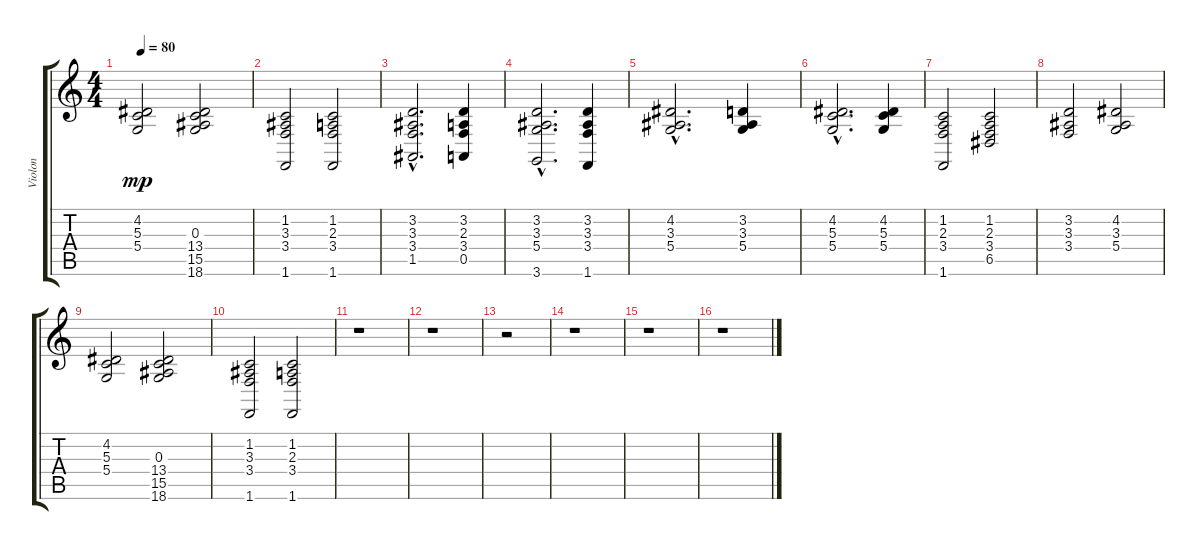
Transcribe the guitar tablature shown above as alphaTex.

\track ("Violon" "Violon") {instrument violin}
\staff {score tabs}
\tuning (E4 B3 G3 D3 A2 E2) {hide}
\ts (4 4)
\tempo 80
\clef g2
\ks c
(4.2 5.3 5.4).2{dy mp} (0.3 13.4 15.5 18.6).2 |
(1.2 3.3 3.4 1.6).2 (1.2 2.3 3.4 1.6).2 |
(3.2{hac} 3.3{hac} 3.4{hac} 1.5{hac}).2{d} (3.2 2.3 3.4 0.5).4 |
(3.2{hac} 3.3{hac} 5.4{hac} 3.6{hac}).2{d} (3.2 3.3 3.4 1.6).4 |
(4.2{hac} 3.3{hac} 5.4{hac}).2{d} (3.2 3.3 5.4).4 |
(4.2{hac} 5.3{hac} 5.4{hac}).2{d} (4.2 5.3 5.4).4 |
(1.2 2.3 3.4 1.6).2 (1.2 2.3 3.4 6.5).2 |
(3.2 3.3 3.4).2 (4.2 3.3 5.4).2 |
(4.2 5.3 5.4).2 (0.3 13.4 15.5 18.6).2 |
(1.2 3.3 3.4 1.6).2 (1.2 2.3 3.4 1.6).2 |
r.1 |
r.1 |
r.2 |
r.1 |
r.1 |
r.1
